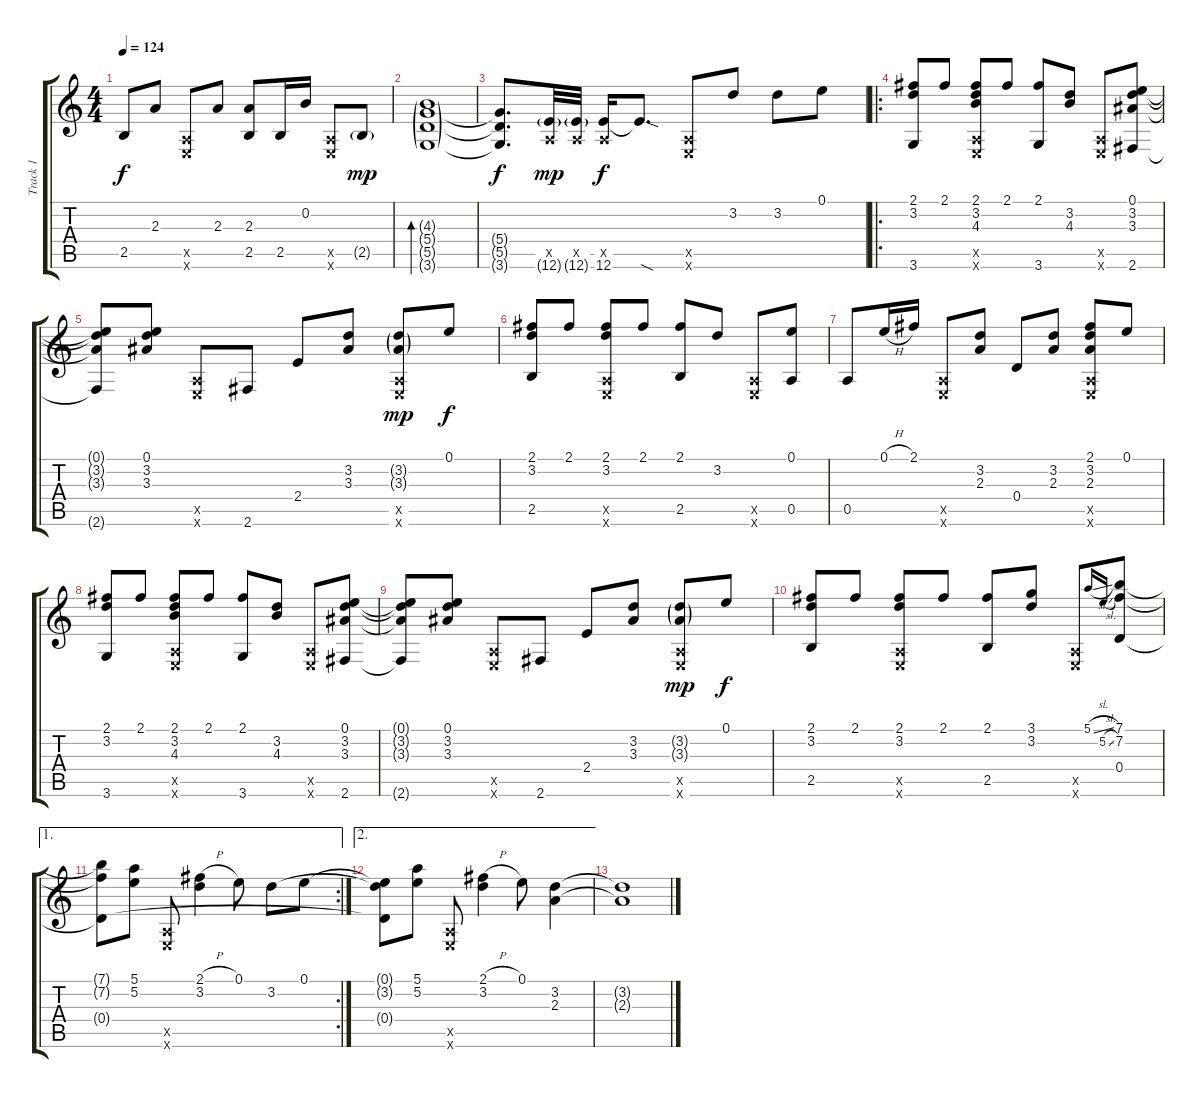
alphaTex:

\track ("Track 1" "Track 1") {instrument acousticguitarsteel}
\staff {score tabs}
\tuning (E4 B3 G3 D3 A2 E2) {hide}
\ts (4 4)
\tempo 124
\clef g2
\ks c
2.5.8{dy f} 2.3.8 (0.5{x} 0.6{x}).8 2.3.8 (2.3 2.5).8 2.5.16 0.2.16 (0.5{x} 0.6{x}).8 2.5{g}.8{dy mp} |
(4.3{g} 5.4{g} 5.5{g} 3.6{g}).1{bd 120} |
(5.4{t} 5.5{t} 3.6{t}).8{d dy f} (0.5{x} 12.6{g}).32{dy mp} (0.5{x} 12.6{g}).32 (0.5{x} 12.6).16{dy f} 12.6{sod t}.8{d} (0.5{x} 0.6{x}).8 3.2.8 3.2.8 0.1.8 |
\ro
(2.1 3.2 3.6).8 2.1.8 (2.1 3.2 4.3 0.5{x} 0.6{x}).8 2.1.8 (2.1 3.6).8 (3.2 4.3).8 (0.5{x} 0.6{x}).8 (0.1 3.2 3.3 2.6).8 |
(0.1{t} 3.2{t} 3.3{t} 2.6{t}).8 (0.1 3.2 3.3).8 (0.5{x} 0.6{x}).8 2.6.8 2.4.8 (3.2 3.3).8 (3.2{g} 3.3{g} 0.5{x} 0.6{x}).8{dy mp} 0.1.8{dy f} |
(2.1 3.2 2.5).8 2.1.8 (2.1 3.2 0.5{x} 0.6{x}).8 2.1.8 (2.1 2.5).8 3.2.8 (0.5{x} 0.6{x}).8 (0.1 0.5).8 |
0.5.8 0.1{h}.16 2.1.16 (0.5{x} 0.6{x}).8 (3.2 2.3).8 0.4.8 (3.2 2.3).8 (2.1 3.2 2.3 0.5{x} 0.6{x}).8 0.1.8 |
(2.1 3.2 3.6).8 2.1.8 (2.1 3.2 4.3 0.5{x} 0.6{x}).8 2.1.8 (2.1 3.6).8 (3.2 4.3).8 (0.5{x} 0.6{x}).8 (0.1 3.2 3.3 2.6).8 |
(0.1{t} 3.2{t} 3.3{t} 2.6{t}).8 (0.1 3.2 3.3).8 (0.5{x} 0.6{x}).8 2.6.8 2.4.8 (3.2 3.3).8 (3.2{g} 3.3{g} 0.5{x} 0.6{x}).8{dy mp} 0.1.8{dy f} |
(2.1 3.2 2.5).8 2.1.8 (2.1 3.2 0.5{x} 0.6{x}).8 2.1.8 (2.1 2.5).8 (3.1 3.2).8 (0.5{x} 0.6{x}).8 5.1{sl}.16{gr onbeat} 5.2{sl}.16{gr onbeat} (7.1 7.2 0.4).8 |
\ae 1
\rc 2
(7.1{t} 7.2{t} 0.4{t}).8 (5.1 5.2).8 (0.5{x} 0.6{x}).8 (2.1{h} 3.2).4 0.1.8 3.2.8 0.1.8 |
\ae 2
(0.1{t} 3.2{t} 0.4{t}).8 (5.1 5.2).8 (0.5{x} 0.6{x}).8 (2.1{h} 3.2).4 0.1.8 (3.2 2.3).4 |
(3.2{t} 2.3{t}).1
